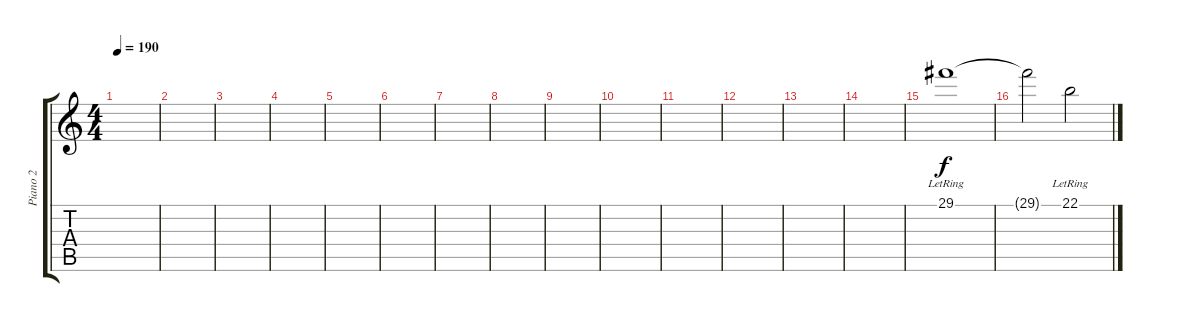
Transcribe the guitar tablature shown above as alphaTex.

\track ("Piano 2" "Piano 2") {instrument acousticgrandpiano}
\staff {score tabs}
\tuning (Db4 Ab3 E3 B2 Gb2 B1) {hide}
\ts (4 4)
\tempo 190
\clef g2
\ks c
|
|
|
|
|
|
|
|
|
|
|
|
|
|
29.1{lr}.1 |
29.1{t}.2 22.1{lr}.2
